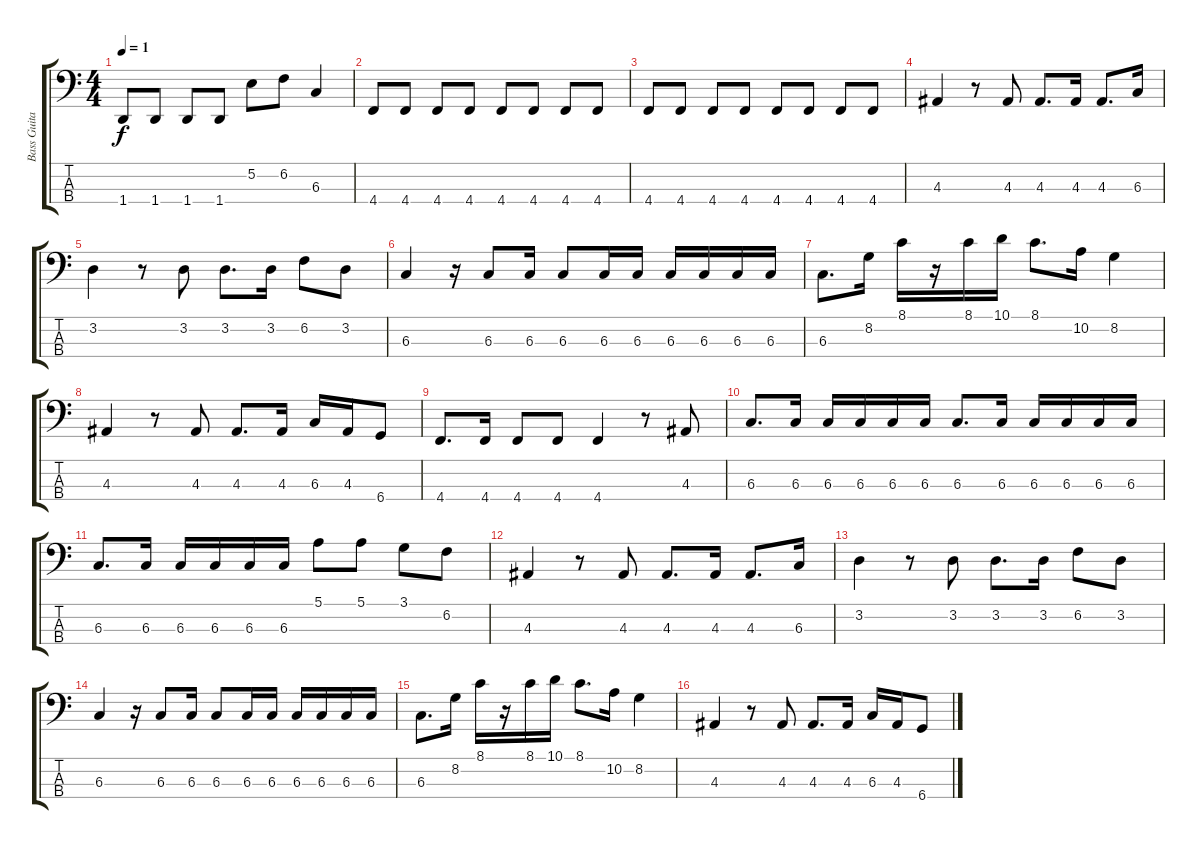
\track ("Bass Guitar" "Bass Guita") {instrument electricbassfinger}
\staff {score tabs}
\tuning (E2 B1 Gb1 Db1) {hide}
\ts (4 4)
\tempo 1
\clef f4
\ks c
1.4.8{dy f} 1.4.8 1.4.8 1.4.8 5.2.8 6.2.8 6.3.4 |
4.4.8 4.4.8 4.4.8 4.4.8 4.4.8 4.4.8 4.4.8 4.4.8 |
4.4.8 4.4.8 4.4.8 4.4.8 4.4.8 4.4.8 4.4.8 4.4.8 |
4.3.4 r.8 4.3.8 4.3.8{d} 4.3.16 4.3.8{d} 6.3.16 |
3.2.4 r.8 3.2.8 3.2.8{d} 3.2.16 6.2.8 3.2.8 |
6.3.4 r.16 6.3.8 6.3.16 6.3.8 6.3.16 6.3.16 6.3.16 6.3.16 6.3.16 6.3.16 |
6.3.8{d} 8.2.16 8.1.16 r.16 8.1.16 10.1.16 8.1.8{d} 10.2.16 8.2.4 |
4.3.4 r.8 4.3.8 4.3.8{d} 4.3.16 6.3.16 4.3.16 6.4.8 |
4.4.8{d} 4.4.16 4.4.8 4.4.8 4.4.4 r.8 4.3.8 |
6.3.8{d} 6.3.16 6.3.16 6.3.16 6.3.16 6.3.16 6.3.8{d} 6.3.16 6.3.16 6.3.16 6.3.16 6.3.16 |
6.3.8{d} 6.3.16 6.3.16 6.3.16 6.3.16 6.3.16 5.1.8 5.1.8 3.1.8 6.2.8 |
4.3.4 r.8 4.3.8 4.3.8{d} 4.3.16 4.3.8{d} 6.3.16 |
3.2.4 r.8 3.2.8 3.2.8{d} 3.2.16 6.2.8 3.2.8 |
6.3.4 r.16 6.3.8 6.3.16 6.3.8 6.3.16 6.3.16 6.3.16 6.3.16 6.3.16 6.3.16 |
6.3.8{d} 8.2.16 8.1.16 r.16 8.1.16 10.1.16 8.1.8{d} 10.2.16 8.2.4 |
4.3.4 r.8 4.3.8 4.3.8{d} 4.3.16 6.3.16 4.3.16 6.4.8
